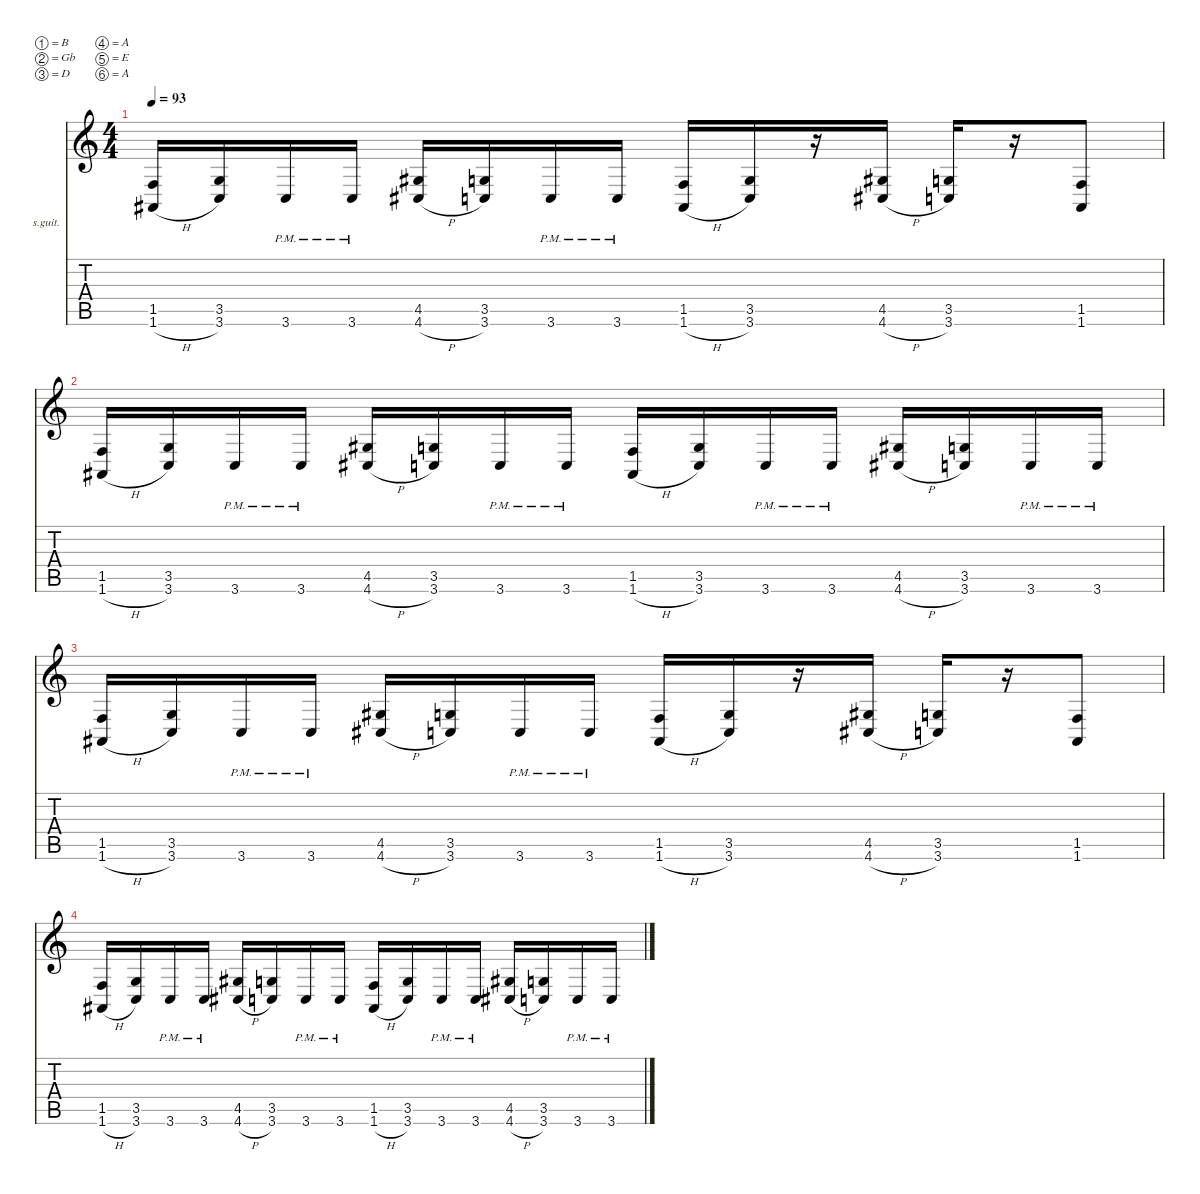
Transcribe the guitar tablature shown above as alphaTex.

\defaultSystemsLayout 2
\hideDynamics
\bracketExtendMode nobrackets
\firstSystemTrackNameOrientation horizontal
\otherSystemsTrackNameOrientation horizontal
\track ("Lead Guitar" "s.guit.") {instrument acousticguitarsteel}
\staff {score tabs}
\tuning (B3 Gb3 D3 A2 E2 A1)
\ts (4 4)
\scale
1.03043
\tempo 93
\accidentals auto
\clef g2
\ottava regular
\simile none
\ks c
(1.5 1.6{h acc #}).16{dy f beam Up} (3.5 3.6).16{beam Up} 3.6{pm}.16{beam Up} 3.6{pm}.16{beam Up} (4.5{acc #} 4.6{h acc #}).16{beam Up} (3.5 3.6).16{beam Up} 3.6{pm}.16{beam Up} 3.6{pm}.16{beam Up} (1.5 1.6{h acc #}).16{beam Up} (3.5 3.6).16{beam Up} r.16{beam Up} (4.5{acc #} 4.6{h acc #}).16{beam Up} (3.5 3.6).16{beam Up} r.16{beam Up} (1.5 1.6{acc #}).8{beam Up} |
\scale
0.969568 (1.5 1.6{h acc #}).16{instrument distortionguitar beam Up} (3.5 3.6).16{beam Up} 3.6{pm}.16{beam Up} 3.6{pm}.16{beam Up} (4.5{acc #} 4.6{h acc #}).16{beam Up} (3.5 3.6).16{beam Up} 3.6{pm}.16{beam Up} 3.6{pm}.16{beam Up} (1.5 1.6{h acc #}).16{beam Up} (3.5 3.6).16{beam Up} 3.6{pm}.16{beam Up} 3.6{pm}.16{beam Up} (4.5{acc #} 4.6{h acc #}).16{beam Up} (3.5 3.6).16{beam Up} 3.6{pm}.16{beam Up} 3.6{pm}.16{beam Up} |
\scale
1.03043 (1.5 1.6{h acc #}).16{beam Up} (3.5 3.6).16{beam Up} 3.6{pm}.16{beam Up} 3.6{pm}.16{beam Up} (4.5{acc #} 4.6{h acc #}).16{beam Up} (3.5 3.6).16{beam Up} 3.6{pm}.16{beam Up} 3.6{pm}.16{beam Up} (1.5 1.6{h acc #}).16{beam Up} (3.5 3.6).16{beam Up} r.16{beam Up} (4.5{acc #} 4.6{h acc #}).16{beam Up} (3.5 3.6).16{beam Up} r.16{beam Up} (1.5 1.6{acc #}).8{beam Up} |
\scale
0.969568 (1.5 1.6{h acc #}).16{instrument distortionguitar beam Up} (3.5 3.6).16{beam Up} 3.6{pm}.16{beam Up} 3.6{pm}.16{beam Up} (4.5{acc #} 4.6{h acc #}).16{beam Up} (3.5 3.6).16{beam Up} 3.6{pm}.16{beam Up} 3.6{pm}.16{beam Up} (1.5 1.6{h acc #}).16{beam Up} (3.5 3.6).16{beam Up} 3.6{pm}.16{beam Up} 3.6{pm}.16{beam Up} (4.5{acc #} 4.6{h acc #}).16{beam Up} (3.5 3.6).16{beam Up} 3.6{pm}.16{beam Up} 3.6{pm}.16{beam Up}
